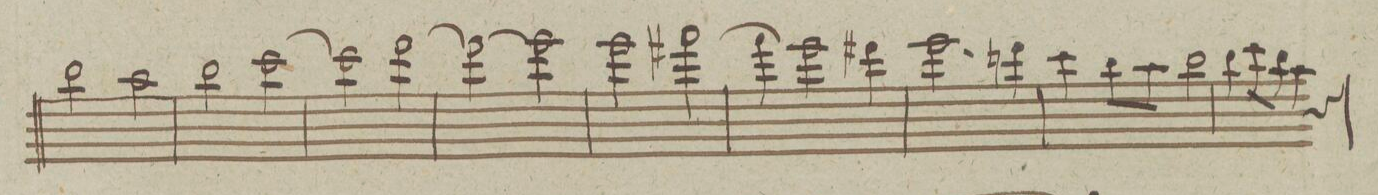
**kern	**dynam
*I"Flauto Primo	*
*clefG2	*
*k[]	*
*met(c)	*
*M4/4	*
2bb\	.
2aa\	.
=61	=61
2bb\	.
[>2ccc\	.
=62	=62
2ccc\]	.
[>2ddd\	.
=63	=63
(>2ddd\]	.
2eee\)	.
=64	=64
2eee\	.
[>2fff#X\	.
=65	=65
4fff#\]	.
2eee\	.
4ddd#X\	.
=66	=66
2.eee\	.
4dddn\	.
=67	=67
4ccc\	.
8bb\L	.
8aa\J	.
2bb\	.
=68	=68
4bb\	.
8ccc\L	.
8bb\J	.
4aa\	.
4r	.
=69	=69
*-	*-
